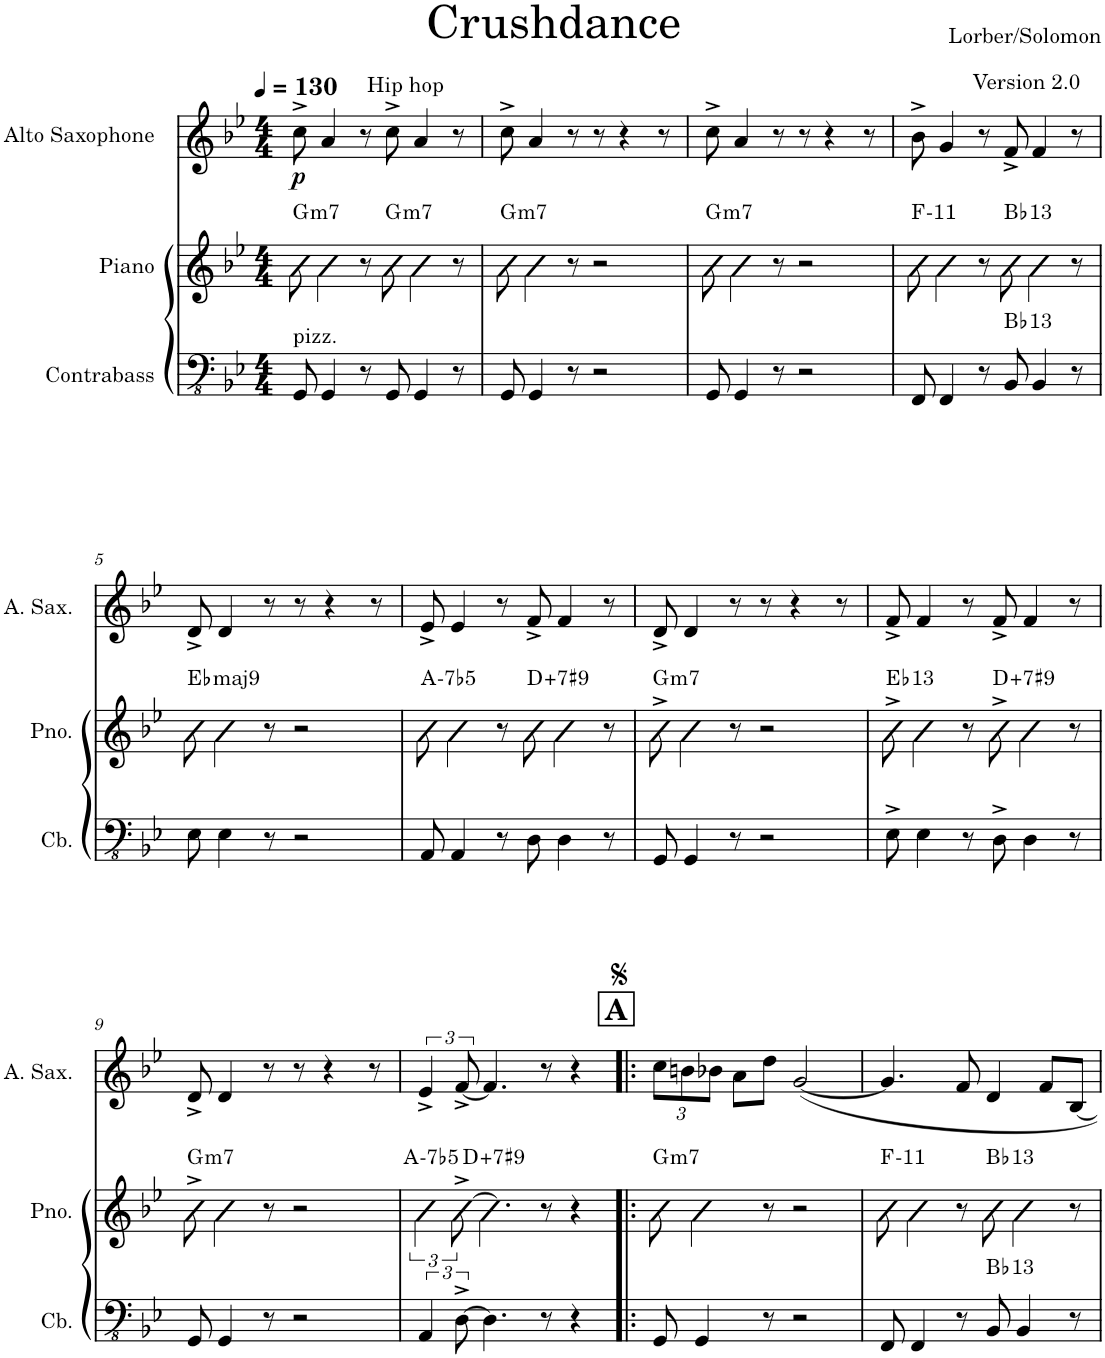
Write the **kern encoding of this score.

**kern	**harte	**kern	**harte	**kern	**dynam
*part3	*part3	*part2	*part2	*part1	*part1
*staff3	*	*staff2	*	*staff1	*staff1
*I"Contrabass	*	*I"Piano	*	*I"Alto Saxophone	*
*I'Cb.	*	*I'Pno.	*	*I'A. Sax.	*
*clefFv4	*	*clefG2	*	*clefG2	*
*Trd7c12	*	*	*	*Trd5c9	*
*k[b-e-]	*	*k[b-e-]	*	*k[b-e-]	*
*M4/4	*	*M4/4	*	*M4/4	*
*MM130	*	*MM130	*	*MM130	*
=1	=1	=1	=1	=1	=1
!	!	!	!	!LO:TX:a:t=Hip hop	!
!LO:TX:a:t=pizz.	!	!	!	!	!
!	!	!	!LO:H:kt=m7	!	!LO:DY:b
8GGG/	.	8g\	G:min7	8cc^\	p
4GGG/	.	4g\	.	4a/	.
8r	.	8r	.	8r	.
!	!	!	!LO:H:kt=m7	!	!
8GGG/	.	8b-\	G:min7	8cc^\	.
4GGG/	.	4b-\	.	4a/	.
8r	.	8r	.	8r	.
=2	=2	=2	=2	=2	=2
!	!	!	!LO:H:kt=m7	!	!
8GGG/	.	8g\	G:min7	8cc^\	.
4GGG/	.	4g\	.	4a/	.
8r	.	8r	.	8r	.
2r	.	2r	.	8r	.
.	.	.	.	4r	.
.	.	.	.	8r	.
=3	=3	=3	=3	=3	=3
!	!	!	!LO:H:kt=m7	!	!
8GGG/	.	8g\	G:min7	8cc^\	.
4GGG/	.	4g\	.	4a/	.
8r	.	8r	.	8r	.
2r	.	2r	.	8r	.
.	.	.	.	4r	.
.	.	.	.	8r	.
=4	=4	=4	=4	=4	=4
!	!	!	!LO:H:kt=11	!LO:TX:a:t=Version 2.0	!
8FFF/	.	8g\	F:min9(11)	8b-^\	.
4FFF/	.	4g\	.	4g/	.
8r	.	8r	.	8r	.
!	!LO:H:kt=13	!	!LO:H:kt=13	!	!
8BBB-/	Bb:9(11,13)	8b-\	Bb:9(11,13)	8f^/	.
4BBB-/	.	4b-\	.	4f/	.
8r	.	8r	.	8r	.
!!LO:LB:g=z
=5	=5	=5	=5	=5	=5
!	!	!	!LO:H:kt=maj9	!	!
8EE-\	.	8g\	Eb:maj9	8d^/	.
4EE-\	.	4g\	.	4d/	.
8r	.	8r	.	8r	.
2r	.	2r	.	8r	.
.	.	.	.	4r	.
.	.	.	.	8r	.
=6	=6	=6	=6	=6	=6
!	!	!	!LO:H:kt=-7b5	!	!
8AAA/	.	8g\	A:hdim7	8e-^/	.
4AAA/	.	4g\	.	4e-/	.
8r	.	8r	.	8r	.
!	!	!	!LO:H:kt=7	!	!
8DD\	.	8b-\	D:aug(b7,#9)	8f^/	.
4DD\	.	4g\	.	4f/	.
8r	.	8r	.	8r	.
=7	=7	=7	=7	=7	=7
!	!	!	!LO:H:kt=m7	!	!
8GGG/	.	8g^\	G:min7	8d^/	.
4GGG/	.	4g\	.	4d/	.
8r	.	8r	.	8r	.
2r	.	2r	.	8r	.
.	.	.	.	4r	.
.	.	.	.	8r	.
=8	=8	=8	=8	=8	=8
!	!	!	!LO:H:kt=13	!	!
8EE-^\	.	8g^\	Eb:9(11,13)	8f^/	.
4EE-\	.	4g\	.	4f/	.
8r	.	8r	.	8r	.
!	!	!	!LO:H:kt=7	!	!
8DD^\	.	8b-^\	D:aug(b7,#9)	8f^/	.
4DD\	.	4b-\	.	4f/	.
8r	.	8r	.	8r	.
!!LO:LB:g=z
=9	=9	=9	=9	=9	=9
!	!	!	!LO:H:kt=m7	!	!
8GGG/	.	8g^\	G:min7	8d^/	.
4GGG/	.	4g\	.	4d/	.
8r	.	8r	.	8r	.
2r	.	2r	.	8r	.
.	.	.	.	4r	.
.	.	.	.	8r	.
=10	=10	=10	=10	=10	=10
!	!	!	!LO:H:kt=-7b5	!	!
6AAA/	.	6g\	A:hdim7	6e-^/	.
!	!	!	!LO:H:kt=7	!	!
[12DD^\	.	[12g^\	D:aug(b7,#9)	[12f^/	.
4.DD\]	.	4.g\]	.	4.f/]	.
8r	.	8r	.	8r	.
4r	.	4r	.	4r	.
!!LO:REH:place=s1:a:B:cj:fs=14:t=A
=11!|:	=11!|:	=11!|:	=11!|:	=11!|:	=11!|:
*	*	*	*	*Xbrackettup	*
!	!	!	!LO:H:kt=m7	!	!
8GGG/	.	8g\	G:min7	12cc\L	.
.	.	.	.	12bn\	.
4GGG/	.	4g\	.	.	.
.	.	.	.	12b-X\J	.
.	.	.	.	8a\L	.
8r	.	8r	.	8dd\J	.
2r	.	2r	.	[2g/	.
=12	=12	=12	=12	=12	=12
!	!	!	!LO:H:kt=11	!	!
8FFF/	.	8g\	F:min9(11)	4.g/]	.
4FFF/	.	4g\	.	.	.
8r	.	8r	.	8f/	.
!	!LO:H:kt=13	!	!LO:H:kt=13	!	!
8BBB-/	Bb:9(11,13)	8b-\	Bb:9(11,13)	4d/	.
4BBB-/	.	4b-\	.	.	.
.	.	.	.	8f/L	.
8r	.	8r	.	[8B-/J	.
=	=	=	=	=	=
*-	*-	*-	*-	*-	*-
